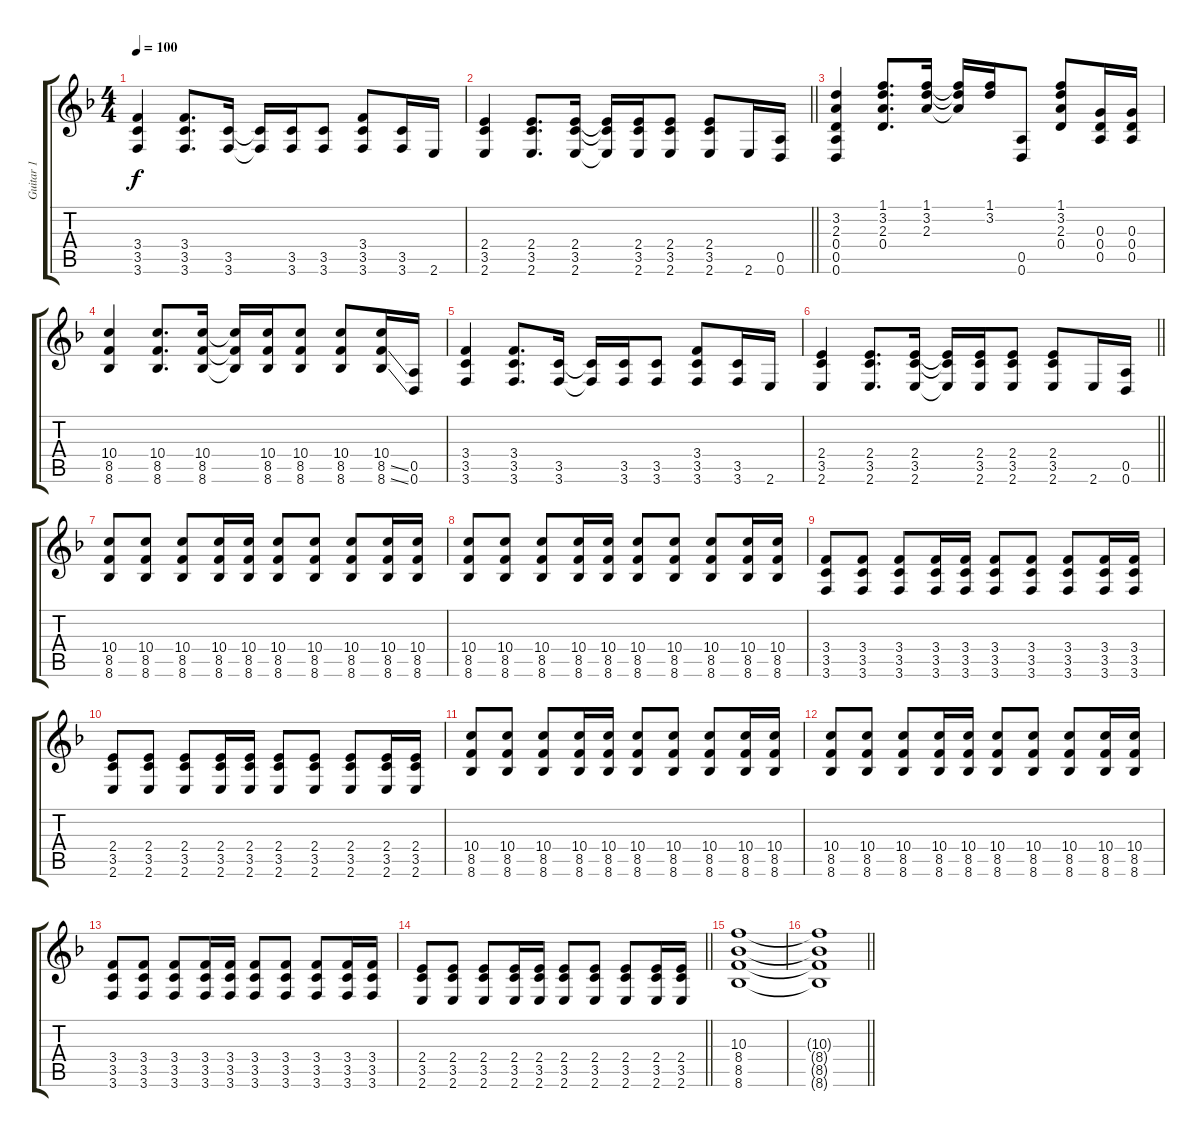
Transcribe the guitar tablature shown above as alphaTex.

\track ("Guitar 1" "Guitar 1") {instrument acousticguitarsteel}
\staff {score tabs}
\tuning (E4 B3 G3 D3 A2 D2) {hide}
\ts (4 4)
\tempo 100
\clef g2
\ks f
(3.4 3.5 3.6).4{dy f} (3.4 3.5 3.6).8{d} (3.5 3.6).16 (3.5{t} 3.6{t}).16 (3.5 3.6).16 (3.5 3.6).8 (3.4 3.5 3.6).8 (3.5 3.6).16 2.6.16 |
\barLineRight lightlight
(2.4 3.5 2.6).4 (2.4 3.5 2.6).8{d} (2.4 3.5 2.6).16 (2.4{t} 3.5{t} 2.6{t}).16 (2.4 3.5 2.6).16 (2.4 3.5 2.6).8 (2.4 3.5 2.6).8 2.6.16 (0.5 0.6).16 |
(3.2 2.3 0.4 0.5 0.6).4 (1.1 3.2 2.3 0.4).8{d} (1.1 3.2 2.3).16 (1.1{t} 3.2{t} 2.3{t}).16 (1.1 3.2).16 (0.5 0.6).8 (1.1 3.2 2.3 0.4).8 (0.3 0.4 0.5).16 (0.3 0.4 0.5).16 |
(10.4 8.5 8.6).4 (10.4 8.5 8.6).8{d} (10.4 8.5 8.6).16 (10.4{t} 8.5{t} 8.6{t}).16 (10.4 8.5 8.6).16 (10.4 8.5 8.6).8 (10.4 8.5 8.6).8 (10.4 8.5{ss} 8.6{ss}).16 (0.5 0.6).16 |
(3.4 3.5 3.6).4 (3.4 3.5 3.6).8{d} (3.5 3.6).16 (3.5{t} 3.6{t}).16 (3.5 3.6).16 (3.5 3.6).8 (3.4 3.5 3.6).8 (3.5 3.6).16 2.6.16 |
\barLineRight lightlight
(2.4 3.5 2.6).4 (2.4 3.5 2.6).8{d} (2.4 3.5 2.6).16 (2.4{t} 3.5{t} 2.6{t}).16 (2.4 3.5 2.6).16 (2.4 3.5 2.6).8 (2.4 3.5 2.6).8 2.6.16 (0.5 0.6).16 |
(10.4 8.5 8.6).8 (10.4 8.5 8.6).8 (10.4 8.5 8.6).8 (10.4 8.5 8.6).16 (10.4 8.5 8.6).16 (10.4 8.5 8.6).8 (10.4 8.5 8.6).8 (10.4 8.5 8.6).8 (10.4 8.5 8.6).16 (10.4 8.5 8.6).16 |
(10.4 8.5 8.6).8 (10.4 8.5 8.6).8 (10.4 8.5 8.6).8 (10.4 8.5 8.6).16 (10.4 8.5 8.6).16 (10.4 8.5 8.6).8 (10.4 8.5 8.6).8 (10.4 8.5 8.6).8 (10.4 8.5 8.6).16 (10.4 8.5 8.6).16 |
(3.4 3.5 3.6).8 (3.4 3.5 3.6).8 (3.4 3.5 3.6).8 (3.4 3.5 3.6).16 (3.4 3.5 3.6).16 (3.4 3.5 3.6).8 (3.4 3.5 3.6).8 (3.4 3.5 3.6).8 (3.4 3.5 3.6).16 (3.4 3.5 3.6).16 |
(2.4 3.5 2.6).8 (2.4 3.5 2.6).8 (2.4 3.5 2.6).8 (2.4 3.5 2.6).16 (2.4 3.5 2.6).16 (2.4 3.5 2.6).8 (2.4 3.5 2.6).8 (2.4 3.5 2.6).8 (2.4 3.5 2.6).16 (2.4 3.5 2.6).16 |
(10.4 8.5 8.6).8 (10.4 8.5 8.6).8 (10.4 8.5 8.6).8 (10.4 8.5 8.6).16 (10.4 8.5 8.6).16 (10.4 8.5 8.6).8 (10.4 8.5 8.6).8 (10.4 8.5 8.6).8 (10.4 8.5 8.6).16 (10.4 8.5 8.6).16 |
(10.4 8.5 8.6).8 (10.4 8.5 8.6).8 (10.4 8.5 8.6).8 (10.4 8.5 8.6).16 (10.4 8.5 8.6).16 (10.4 8.5 8.6).8 (10.4 8.5 8.6).8 (10.4 8.5 8.6).8 (10.4 8.5 8.6).16 (10.4 8.5 8.6).16 |
(3.4 3.5 3.6).8 (3.4 3.5 3.6).8 (3.4 3.5 3.6).8 (3.4 3.5 3.6).16 (3.4 3.5 3.6).16 (3.4 3.5 3.6).8 (3.4 3.5 3.6).8 (3.4 3.5 3.6).8 (3.4 3.5 3.6).16 (3.4 3.5 3.6).16 |
\barLineRight lightlight
(2.4 3.5 2.6).8 (2.4 3.5 2.6).8 (2.4 3.5 2.6).8 (2.4 3.5 2.6).16 (2.4 3.5 2.6).16 (2.4 3.5 2.6).8 (2.4 3.5 2.6).8 (2.4 3.5 2.6).8 (2.4 3.5 2.6).16 (2.4 3.5 2.6).16 |
(10.3 8.4 8.5 8.6).1 |
\barLineRight lightlight
(10.3{t} 8.4{t} 8.5{t} 8.6{t}).1
